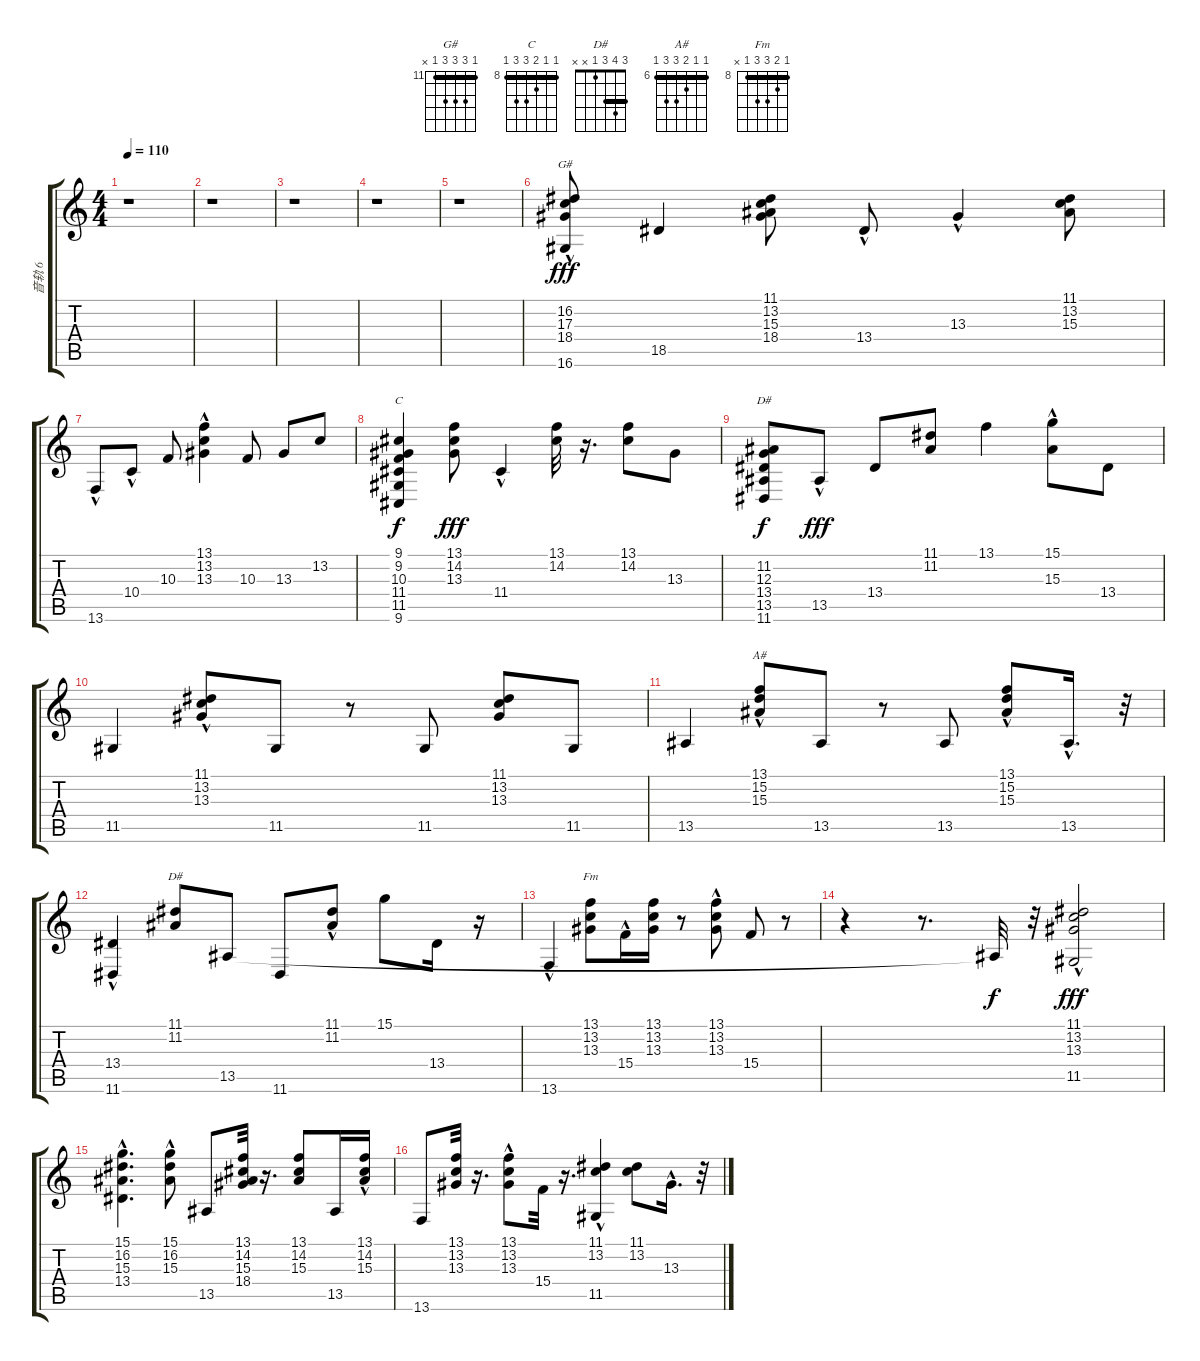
\track ("音轨 6" "音轨 6") {instrument fx1rain}
\staff {score tabs}
\tuning (E4 B3 G3 D3 A2 E2) {hide}
\chord ("G#" 11 13 13 13 11 x) {firstfret 11 barre 11}
\chord ("C" 8 8 9 10 10 8) {firstfret 8 barre 8}
\chord ("D#" 11 11 12 13 13 11) {firstfret 11 barre 11}
\chord ("A#" 6 6 7 8 8 6) {firstfret 6 barre 6}
\chord ("D#" 3 4 3 1 x x) {barre 3}
\chord ("Fm" 8 9 10 10 8 x) {firstfret 8 barre 8}
\ts (4 4)
\tempo 110
\clef g2
\ks c
r.1{dy f} |
r.1 |
r.1 |
r.1 |
r.1 |
(16.2 17.3{hac} 18.4{hac} 16.6{hac}).8{ch "G#" dy fff} 18.5.4 (11.1 13.2 15.3 18.4).8 13.4{hac}.8 13.3{hac}.4 (11.1 13.2 15.3).8 |
13.6{hac}.8 10.4{hac}.8 10.3.8 (13.1{hac} 13.2 13.3).4 10.3.8 13.3.8 13.2.8 |
(9.1 9.2 10.3 11.4 11.5 9.6).4{ch "C" dy f} (13.1 14.2 13.3).8{dy fff} 11.4{hac}.4 (13.1 14.2).32 r.16{d} (13.1 14.2).8 13.3.8 |
(11.2 12.3 13.4 13.5 11.6).8{ch "D#" dy f} 13.5{hac}.8{dy fff} 13.4.8 (11.1 11.2).8 13.1.4 (15.1{hac} 15.3).8 13.4.8 |
11.5.4 (11.1{hac} 13.2{hac} 13.3{hac}).8 11.5.8 r.8 11.5.8 (11.1 13.2 13.3).8 11.5.8 |
13.5.4 (13.1{hac} 15.2{hac} 15.3{hac}).8{ch "A#"} 13.5.8 r.8 13.5.8 (13.1 15.2{hac} 15.3{hac}).8 13.5{hac}.16{d} r.32 |
(13.4{hac} 11.6{hac}).4 (11.1 11.2).8{ch "D#"} 13.5.8 11.6.8 (11.1{hac} 11.2{hac}).8 15.1.8 13.4.16 r.16 |
13.6{hac}.4 (13.1 13.2 13.3).8{ch "Fm"} 15.4{hac}.16 (13.1 13.2 13.3).16 r.8 (13.1{hac} 13.2{hac} 13.3{hac}).8 15.4.8 r.8 |
r.4 r.8{d} 13.5{t}.32{dy f} r.32 (11.1{hac} 13.2{hac} 13.3 11.5).2{dy fff} |
(15.1 16.2 15.3 13.4{hac}).4{d} (15.1 16.2 15.3{hac}).8 13.5.8 (13.1 14.2 15.3 18.4).32 r.16{d} (13.1 14.2 15.3).8 13.5.16 (13.1{hac} 14.2 15.3).16 |
13.6.8 (13.1 13.2 13.3).32 r.16{d} (13.1{hac} 13.2{hac} 13.3{hac}).8 15.4.32 r.16{d} (11.1 13.2 11.5{hac}).4 (11.1 13.2).8 13.3{hac}.16{d} r.32
